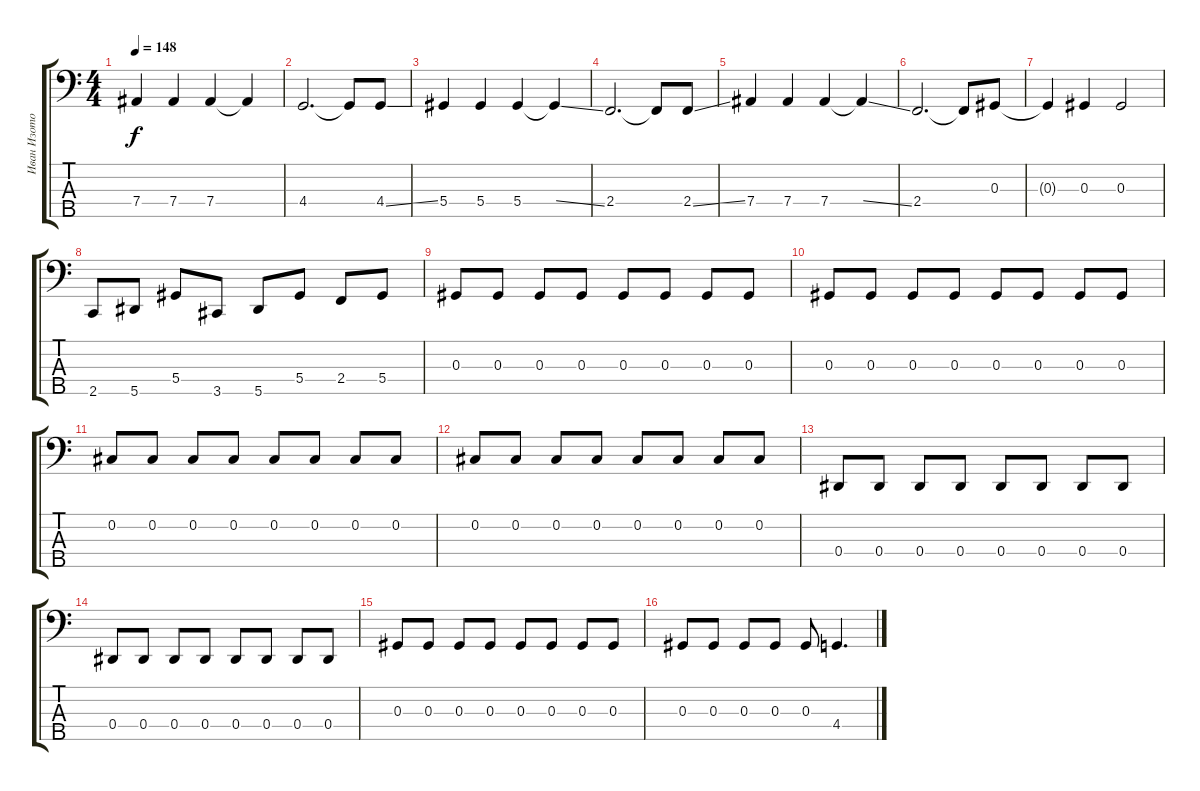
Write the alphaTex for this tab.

\track ("Иван Изотов" "Иван Изото") {instrument electricbassfinger}
\staff {score tabs}
\tuning (Gb2 Db2 Ab1 Eb1 Bb0) {hide}
\ts (4 4)
\tempo 148
\clef f4
\ks c
7.4.4{dy f} 7.4.4 7.4.4 7.4{t}.4 |
4.4.2{d} 4.4{t}.8 4.4{ss}.8 |
5.4.4 5.4.4 5.4.4 5.4{ss t}.4 |
2.4.2{d} 2.4{t}.8 2.4{ss}.8 |
7.4.4 7.4.4 7.4.4 7.4{ss t}.4 |
2.4.2{d} 2.4{t}.8 0.3.8 |
0.3{t}.4 0.3.4 0.3.2 |
2.5.8 5.5.8 5.4.8 3.5.8 5.5.8 5.4.8 2.4.8 5.4.8 |
0.3.8 0.3.8 0.3.8 0.3.8 0.3.8 0.3.8 0.3.8 0.3.8 |
0.3.8 0.3.8 0.3.8 0.3.8 0.3.8 0.3.8 0.3.8 0.3.8 |
0.2.8 0.2.8 0.2.8 0.2.8 0.2.8 0.2.8 0.2.8 0.2.8 |
0.2.8 0.2.8 0.2.8 0.2.8 0.2.8 0.2.8 0.2.8 0.2.8 |
0.4.8 0.4.8 0.4.8 0.4.8 0.4.8 0.4.8 0.4.8 0.4.8 |
0.4.8 0.4.8 0.4.8 0.4.8 0.4.8 0.4.8 0.4.8 0.4.8 |
0.3.8 0.3.8 0.3.8 0.3.8 0.3.8 0.3.8 0.3.8 0.3.8 |
0.3.8 0.3.8 0.3.8 0.3.8 0.3.8 4.4.4{d}
